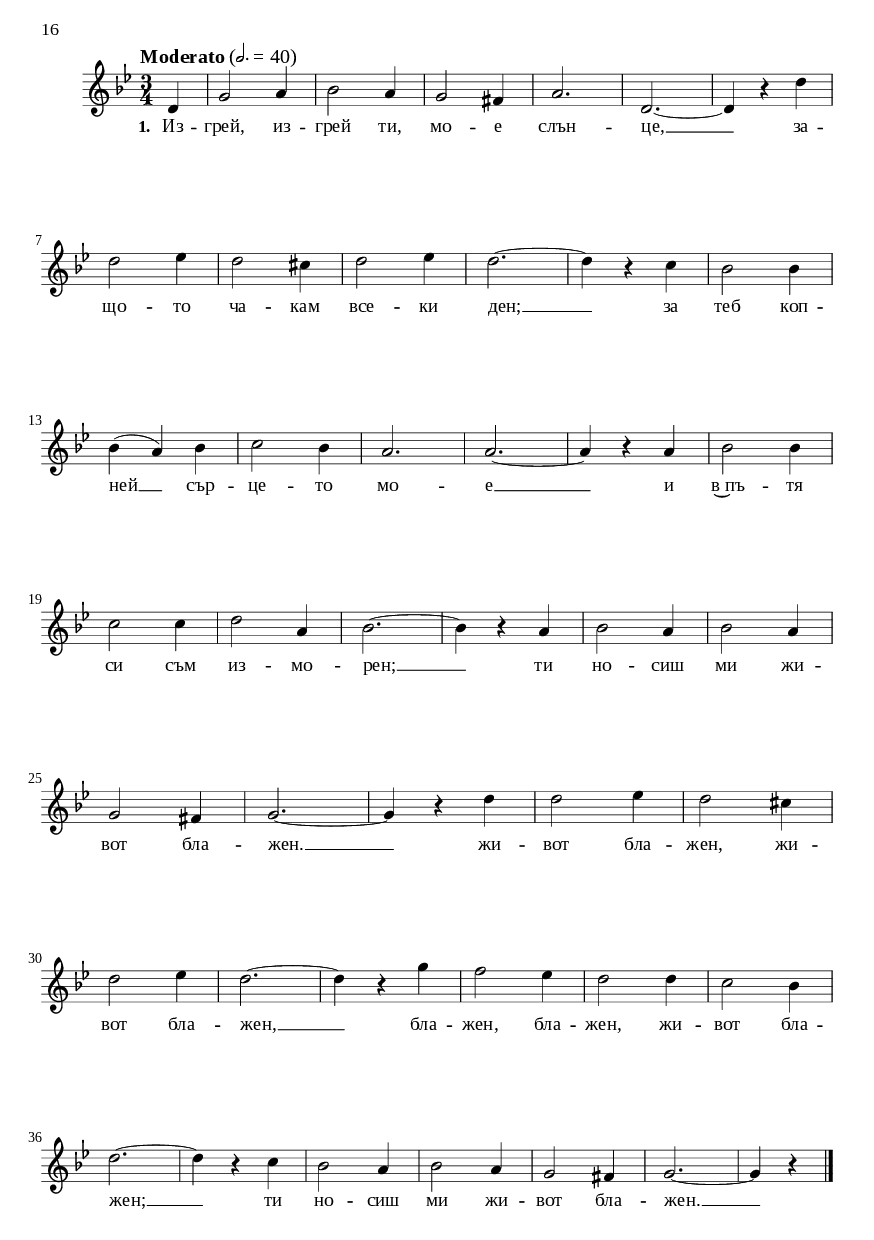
\version "2.24.4"

% include paper part and global functions
\include "include/globals.ily"

\bookpart {

  \label #'ref030
  \tocItem \markup "Изгрей ти, мое слънце"
  \include "include/bookpart-paper.ily"
  \paper {
      print-first-page-number = ##t
      bookpart-level-page-numbering = ##t
  print-page-number = ##t
      first-page-number = #16
}
\score {
    \include "include/score-layout.ily"

    \new Voice \absolute {
      \clef treble
      \key g \minor
      \time 3/4
      \tempoFunc "Moderato" 2. "40"
      \autoBeamOff
      \partial 4

      d'4 | g'2 a'4 | bes'2 a'4 | g'2 fis'4 | a'2. | d'2. ~ | d'4 r d'' \break
      d''2 es''4 | d''2 cis''4 | d''2 es''4 | d''2. ~ | d''4 r c'' | bes'2 bes'4 \break |
      bes'4 ( a' ) bes' | c''2 bes'4 | a'2. | a'2. ~ | a'4 r a' |  bes'2 bes'4 \break |
      c''2 c''4 | d''2 a'4 |  bes'2. ~ |  bes'4 r a' |  bes'2 a'4 |  bes'2 a'4 \break |
      g'2 fis'4 | g'2. ~ | g'4 r d'' | d''2 es''4 | d''2 cis''4 \break |
      d''2 es''4 | d''2. ~ | d''4 r g'' | f''2 es''4 | d''2 d''4 | c''2 bes'4 \break |
      d''2.~ | d''4 r c'' | bes'2 a'4 | bes'2 a'4 | g'2 fis'4 | g'2.~ | g'4 r4 \bar "|."\break
    }



    \addlyrics {
      \set stanza = "1. " Из -- грей,
      из -- грей ти, мо -- е слън -- це, __  за -- що --
      то ча -- кам все -- ки ден; __ за теб коп -- ней __ сър -- це -- то мо -- е __ и в~пъ -- тя си съм из
      -- мо -- рен; __  ти но -- сиш ми жи -- вот бла --
      жен.  __ жи -- вот бла -- жен, жи -- вот бла -- жен, __
      бла -- жен, бла -- жен, жи -- вот бла -- жен; __ ти
      но -- сиш ми жи -- вот бла -- жен. __
    }

    \header {
      title = \titleFunc #'ref_desc_2 "Изгрей ти, мое слънце" "Izgrej ti, moe Slănce"
    }

    \midi{}

  } % score

  \pageBreak

  \markup \abs-fontsize #11 \override #`(baseline-skip . ,bgCoupletBaselineSkip){
    

    \fill-line {
      \column {
        \line {
          \bold "2."
          \column {
            "Огрей небето и земята,"
            "лазурни поднебесен шир,"
            "развесели ми днес душата"
            "с трептенията си безспир."
            "О, дай ми тоз живот и мир!"
          }
        }
        \vspace #1
        \line{ \italic"    Припев:"}
        %\vspace #0.3
        \line {
          "   "
          \column {
            "Живот и мир, живот и мир,"
            "и мир, и мир, живот и мир,"
            "о, дай ми тоз живот и мир!"
          }
        }
        \vspace #1
        \line {
          \bold "3."
          \column {
            "Единствено си ти, което"
            "изпълваш всичко със Любов"
            "и подновяваш всичко вехто;"
            "светът чрез теб ще бъде нов;"
            "ти вечно си свята Любов."
          }
        }

        \vspace #1
        \line{ \italic"    Припев:"}
        %\vspace #0.3
        \line {
          "   "
          \column {
            "Света Любов, света Любов,"
            "Любов, Любов, света Любов,"
            "ти вечно си света Любов."
          }
        }
      }
    }
  }
} % bookpart
